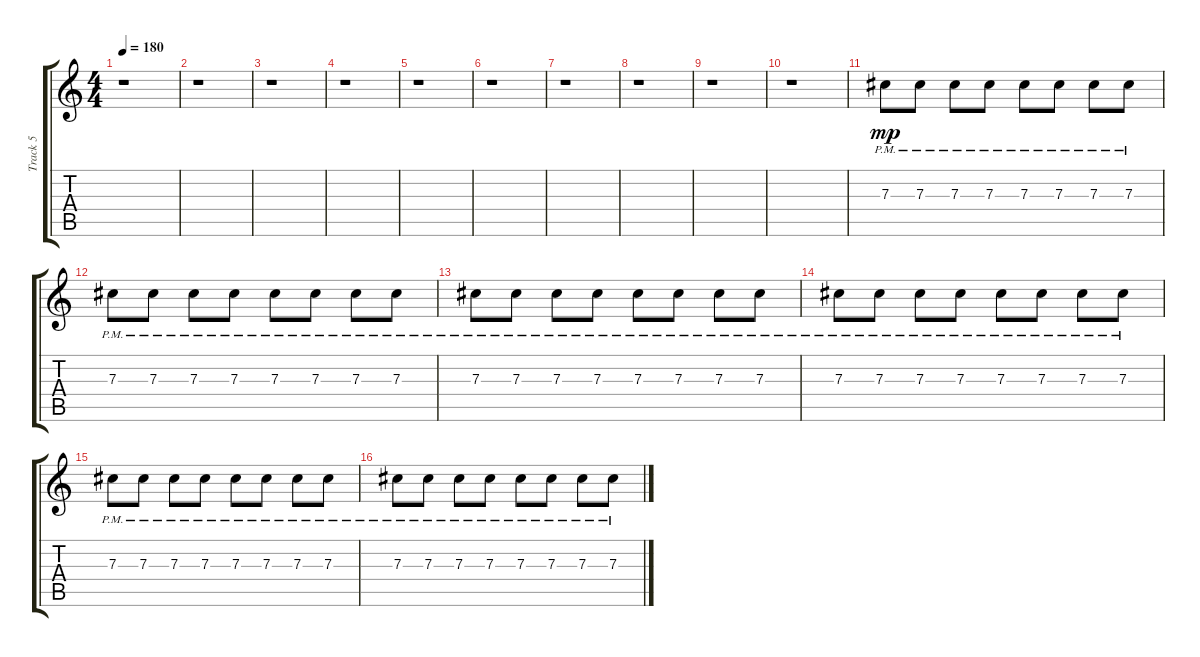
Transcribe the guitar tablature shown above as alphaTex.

\track ("Track 5" "Track 5") {instrument distortionguitar}
\staff {score tabs}
\tuning (Eb4 Bb3 Gb3 Db3 Ab2 Eb2) {hide}
\ts (4 4)
\tempo 180
\clef g2
\ks c
r.1{dy f} |
r.1 |
r.1 |
r.1 |
r.1 |
r.1 |
r.1 |
r.1 |
r.1 |
r.1 |
7.3{pm}.8{dy mp} 7.3{pm}.8 7.3{pm}.8 7.3{pm}.8 7.3{pm}.8 7.3{pm}.8 7.3{pm}.8 7.3{pm}.8 |
7.3{pm}.8 7.3{pm}.8 7.3{pm}.8 7.3{pm}.8 7.3{pm}.8 7.3{pm}.8 7.3{pm}.8 7.3{pm}.8 |
7.3{pm}.8 7.3{pm}.8 7.3{pm}.8 7.3{pm}.8 7.3{pm}.8 7.3{pm}.8 7.3{pm}.8 7.3{pm}.8 |
7.3{pm}.8 7.3{pm}.8 7.3{pm}.8 7.3{pm}.8 7.3{pm}.8 7.3{pm}.8 7.3{pm}.8 7.3{pm}.8 |
7.3{pm}.8 7.3{pm}.8 7.3{pm}.8 7.3{pm}.8 7.3{pm}.8 7.3{pm}.8 7.3{pm}.8 7.3{pm}.8 |
7.3{pm}.8 7.3{pm}.8 7.3{pm}.8 7.3{pm}.8 7.3{pm}.8 7.3{pm}.8 7.3{pm}.8 7.3{pm}.8
